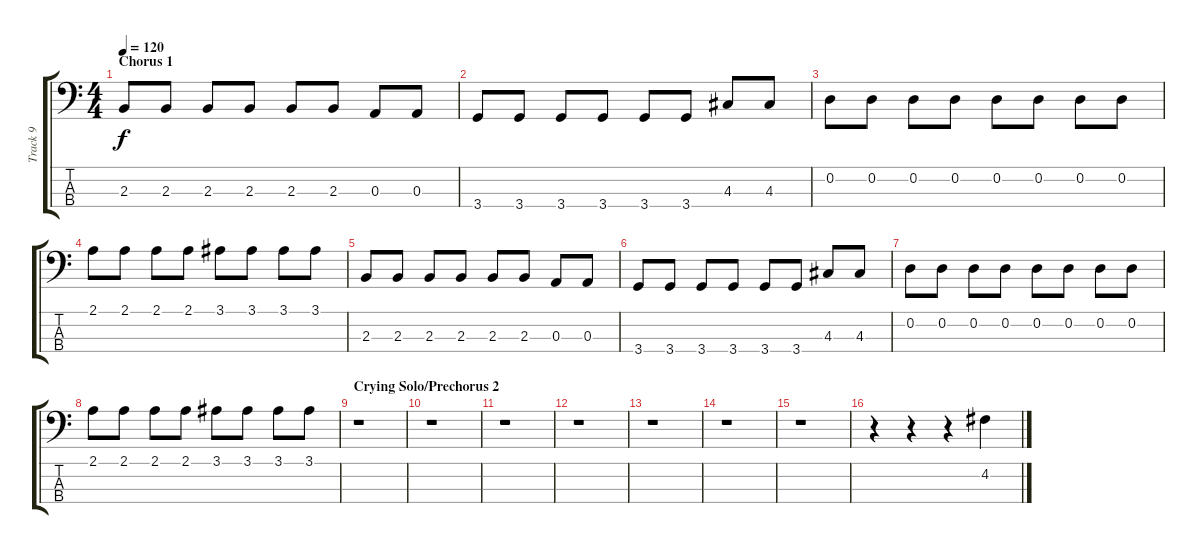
\track ("Track 9" "Track 9") {instrument synthbass1}
\staff {score tabs}
\tuning (G2 D2 A1 E1) {hide}
\ts (4 4)
\section ("" "Chorus 1")
\tempo 120
\clef f4
\ks c
2.3.8{dy f} 2.3.8 2.3.8 2.3.8 2.3.8 2.3.8 0.3.8 0.3.8 |
3.4.8 3.4.8 3.4.8 3.4.8 3.4.8 3.4.8 4.3.8 4.3.8 |
0.2.8 0.2.8 0.2.8 0.2.8 0.2.8 0.2.8 0.2.8 0.2.8 |
2.1.8 2.1.8 2.1.8 2.1.8 3.1.8 3.1.8 3.1.8 3.1.8 |
2.3.8 2.3.8 2.3.8 2.3.8 2.3.8 2.3.8 0.3.8 0.3.8 |
3.4.8 3.4.8 3.4.8 3.4.8 3.4.8 3.4.8 4.3.8 4.3.8 |
0.2.8 0.2.8 0.2.8 0.2.8 0.2.8 0.2.8 0.2.8 0.2.8 |
2.1.8 2.1.8 2.1.8 2.1.8 3.1.8 3.1.8 3.1.8 3.1.8 |
\section ("" "Crying Solo/Prechorus 2")
r.1 |
r.1 |
r.1 |
r.1 |
r.1 |
r.1 |
r.1 |
r.4 r.4 r.4 4.2.4
